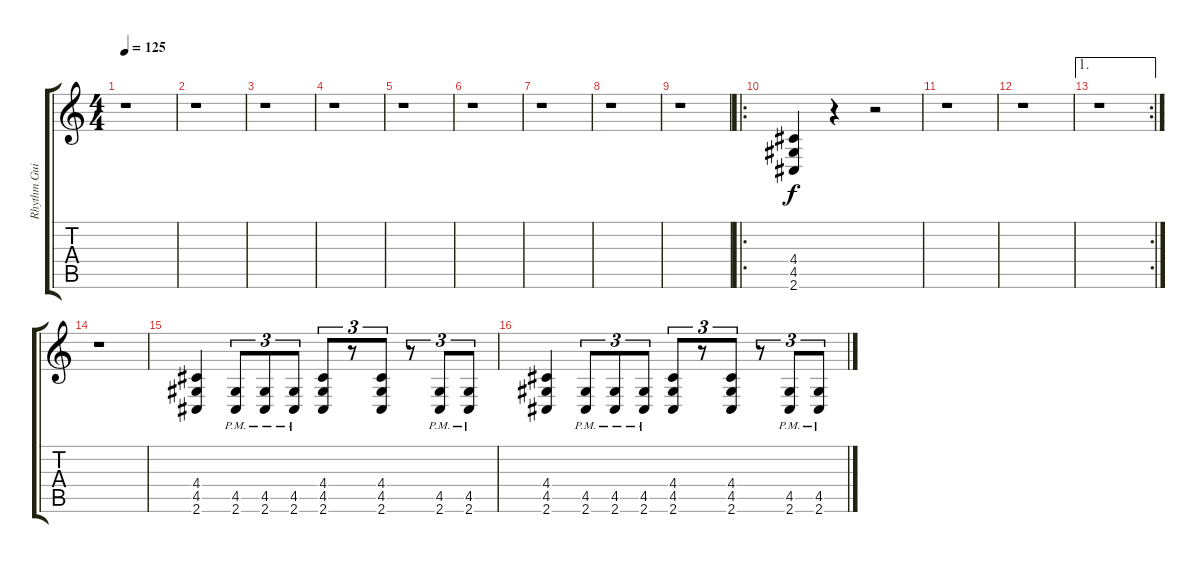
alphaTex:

\track ("Rhythm Guitar" "Rhythm Gui") {instrument distortionguitar}
\staff {score tabs}
\tuning (B3 Gb3 D3 A2 E2 B1) {hide}
\ts (4 4)
\tempo 125
\clef g2
\ks c
r.1{dy f} |
r.1 |
r.1 |
r.1 |
r.1 |
r.1 |
r.1 |
r.1 |
r.1 |
\ro
(4.4 4.5 2.6).4 r.4 r.2 |
r.1 |
r.1 |
\ae 1
\rc 2
r.1 |
r.1 |
(4.4 4.5 2.6).4 (4.5{pm} 2.6{pm}).8{tu (3 2)} (4.5{pm} 2.6{pm}).8{tu (3 2)} (4.5{pm} 2.6{pm}).8{tu (3 2)} (4.4 4.5 2.6).8{tu (3 2)} r.8{tu (3 2)} (4.4 4.5 2.6).8{tu (3 2)} r.8{tu (3 2)} (4.5{pm} 2.6{pm}).8{tu (3 2)} (4.5{pm} 2.6{pm}).8{tu (3 2)} |
(4.4 4.5 2.6).4 (4.5{pm} 2.6{pm}).8{tu (3 2)} (4.5{pm} 2.6{pm}).8{tu (3 2)} (4.5{pm} 2.6{pm}).8{tu (3 2)} (4.4 4.5 2.6).8{tu (3 2)} r.8{tu (3 2)} (4.4 4.5 2.6).8{tu (3 2)} r.8{tu (3 2)} (4.5{pm} 2.6{pm}).8{tu (3 2)} (4.5{pm} 2.6{pm}).8{tu (3 2)}
